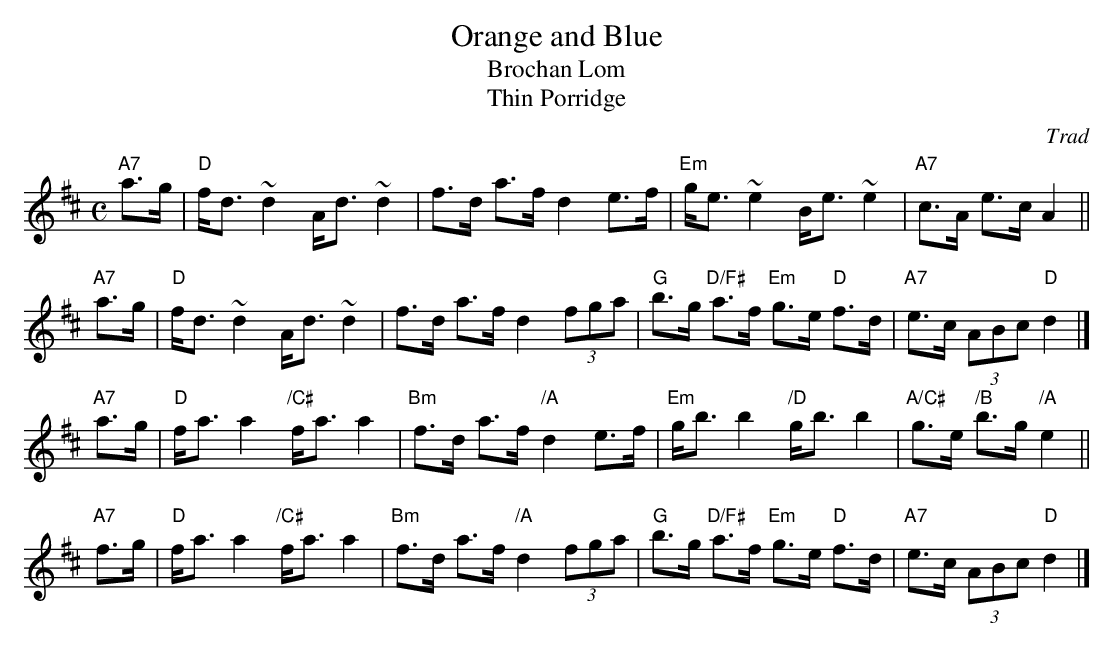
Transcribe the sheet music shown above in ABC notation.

X:1
T: Orange and Blue
T: Brochan Lom
T: Thin Porridge
O: Trad
M: C
L: 1/8
K: D
  "A7"a>g \
|  "D"f<d ~d2 A<d ~d2 | f>d a>f d2 e>f \
| "Em"g<e ~e2 B<e ~e2 | "A7"c>A e>c A2 ||
  "A7"a>g \
|  "D"f<d ~d2 A<d ~d2 | f>d a>f d2 (3fga \
|  "G"b>g "D/F#"a>f "Em"g>e "D"f>d | "A7"e>c (3ABc "D"d2 |]
  "A7"a>g \
|  "D"f<a a2 "/C#"f<a a2 | "Bm"f>d a>f "/A"d2 e>f \
| "Em"g<b b2 "/D"g<b b2 | "A/C#"g>e "/B"b>g "/A"e2 ||
  "A7"f>g \
|  "D"f<a a2 "/C#"f<a a2 | "Bm"f>d a>f "/A"d2 (3fga \
|  "G"b>g "D/F#"a>f "Em"g>e "D"f>d | "A7"e>c (3ABc "D"d2 |]
